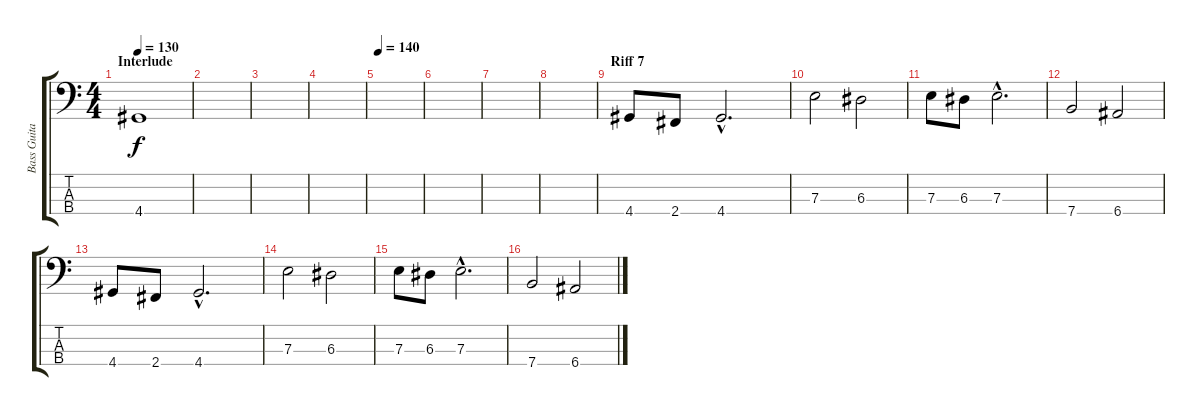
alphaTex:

\track ("Bass Guitar" "Bass Guita") {instrument electricbasspick}
\staff {score tabs}
\tuning (G2 D2 A1 E1) {hide}
\ts (4 4)
\section ("" "Interlude")
\tempo 130
\clef f4
\ks c
4.4.1{dy f} |
|
|
|
\tempo 140
|
|
|
|
\section ("" "Riff 7")
4.4.8 2.4.8 4.4{hac}.2{d} |
7.3.2 6.3.2 |
7.3.8 6.3.8 7.3{hac}.2{d} |
7.4.2 6.4.2 |
4.4.8 2.4.8 4.4{hac}.2{d} |
7.3.2 6.3.2 |
7.3.8 6.3.8 7.3{hac}.2{d} |
7.4.2 6.4.2
